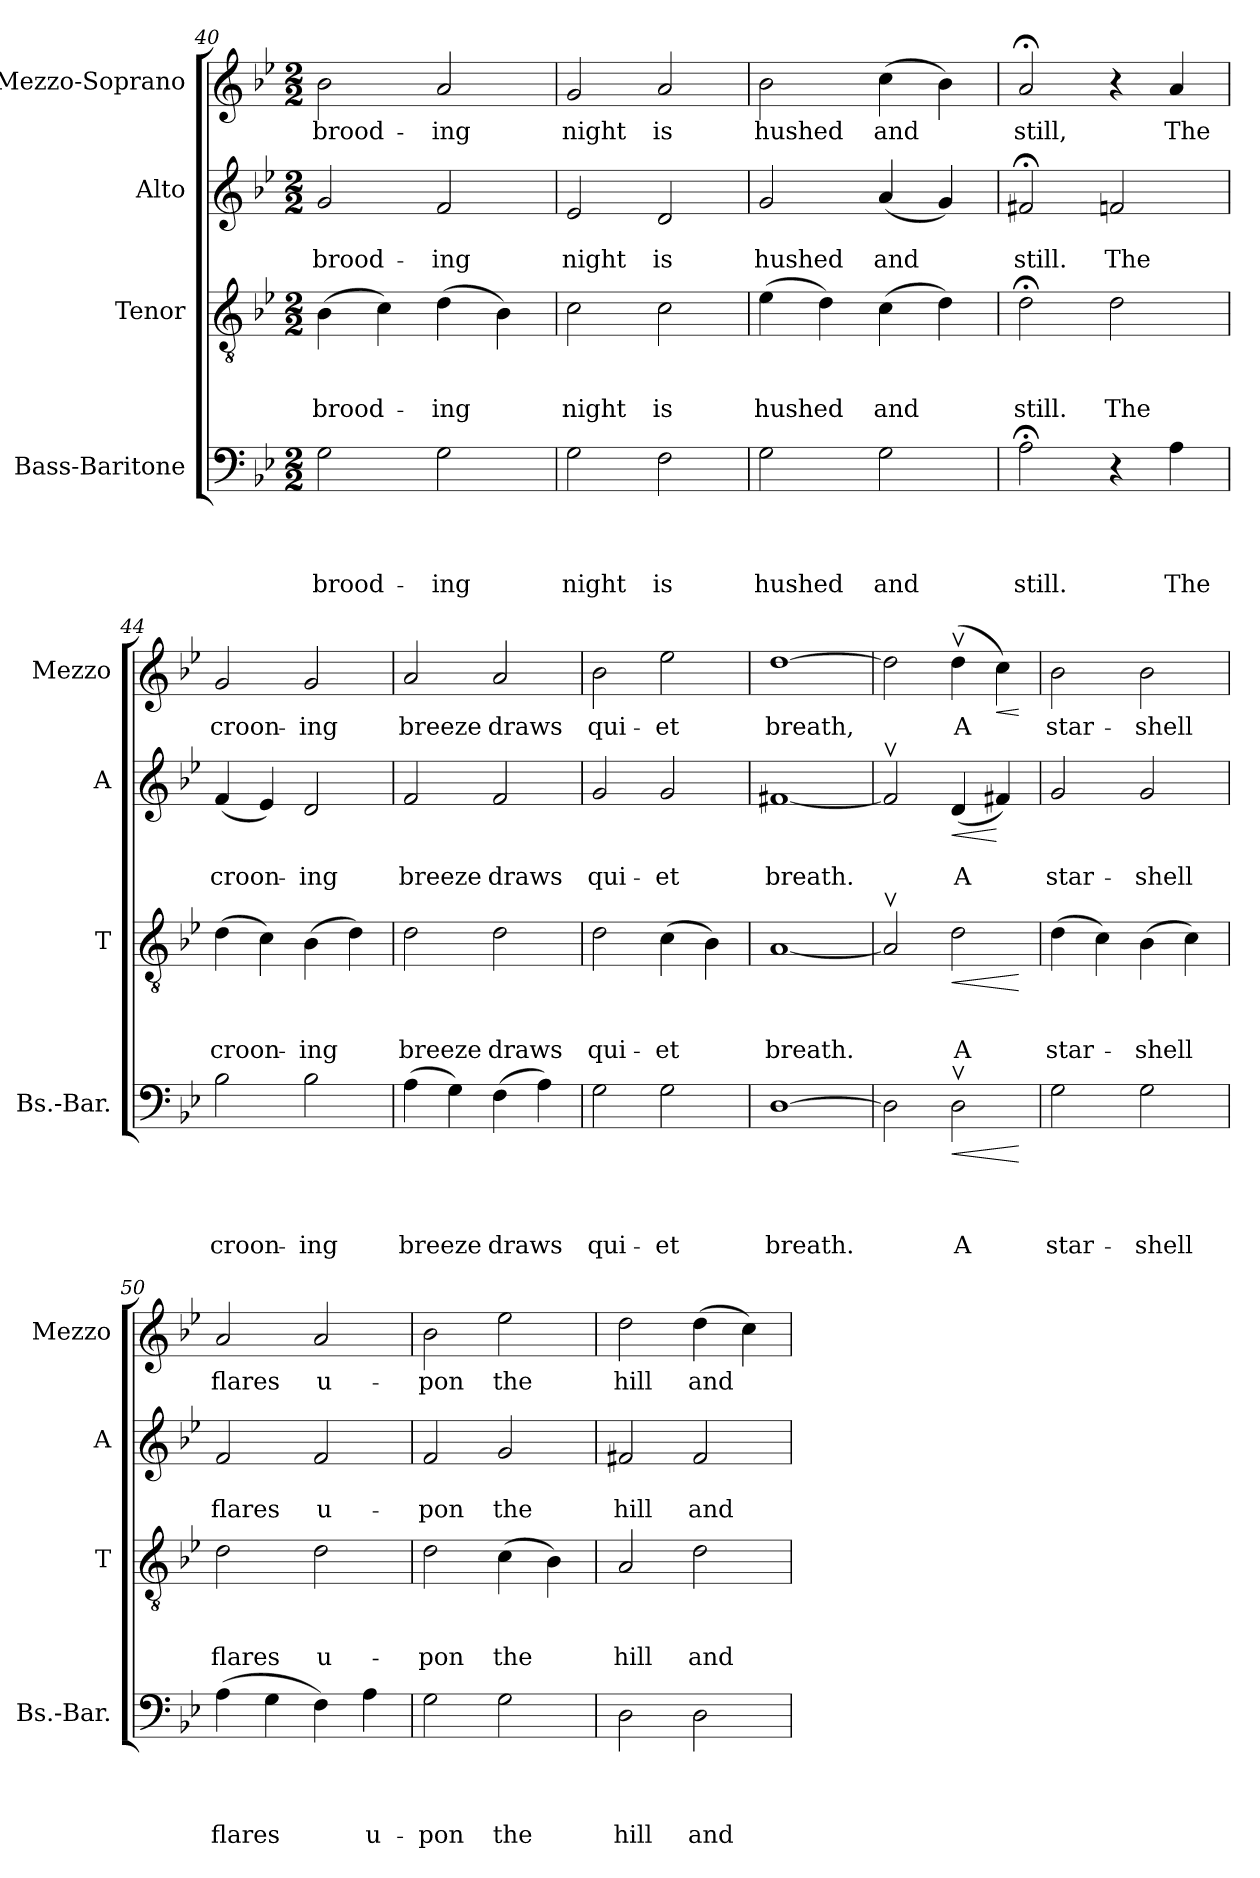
**kern	**text	**text	**text	**text	**dynam	**kern	**text	**text	**text	**dynam	**kern	**text	**text	**dynam	**kern	**text	**dynam
*part4	*part4	*part4	*part4	*part4	*part4	*part3	*part3	*part3	*part3	*part3	*part2	*part2	*part2	*part2	*part1	*part1	*part1
*staff4	*staff4	*staff4	*staff4	*staff4	*staff4	*staff3	*staff3	*staff3	*staff3	*staff3	*staff2	*staff2	*staff2	*staff2	*staff1	*staff1	*staff1
*I"Bass-Baritone	*	*	*	*	*	*I"Tenor	*	*	*	*	*I"Alto	*	*	*	*I"Mezzo-Soprano	*	*
*I'Bs.-Bar.	*	*	*	*	*	*I'T	*	*	*	*	*I'A	*	*	*	*I'Mezzo	*	*
!!LO:PB:g=z
*clefF4	*	*	*	*	*	*clefGv2	*	*	*	*	*clefG2	*	*	*	*clefG2	*	*
*k[b-e-]	*	*	*	*	*	*k[b-e-]	*	*	*	*	*k[b-e-]	*	*	*	*k[b-e-]	*	*
*B-:	*	*	*	*	*	*B-:	*	*	*	*	*B-:	*	*	*	*B-:	*	*
*M2/2	*	*	*	*	*	*M2/2	*	*	*	*	*M2/2	*	*	*	*M2/2	*	*
=40	=40	=40	=40	=40	=40	=40	=40	=40	=40	=40	=40	=40	=40	=40	=40	=40	=40
!	!	!	!	!LO:LY:b	!	!	!	!	!LO:LY:b	!	!	!	!LO:LY:b	!	!	!LO:LY:b	!
2G\	.	.	.	brood-	.	(>4B-\	.	.	brood-	.	2g/	.	brood-	.	2b-\	brood-	.
.	.	.	.	.	.	4c\)	.	.	.	.	.	.	.	.	.	.	.
!	!	!	!	!LO:LY:b	!	!	!	!	!LO:LY:b	!	!	!	!LO:LY:b	!	!	!LO:LY:b	!
2G\	.	.	.	-ing	.	(>4d\	.	.	-ing	.	2f/	.	-ing	.	2a/	-ing	.
.	.	.	.	.	.	4B-\)	.	.	.	.	.	.	.	.	.	.	.
=41	=41	=41	=41	=41	=41	=41	=41	=41	=41	=41	=41	=41	=41	=41	=41	=41	=41
!	!	!	!	!LO:LY:b	!	!	!	!	!LO:LY:b	!	!	!	!LO:LY:b	!	!	!LO:LY:b	!
2G\	.	.	.	night	.	2c\	.	.	night	.	2e-/	.	night	.	2g/	night	.
!	!	!	!	!LO:LY:b	!	!	!	!	!LO:LY:b	!	!	!	!LO:LY:b	!	!	!LO:LY:b	!
2F\	.	.	.	is	.	2c\	.	.	is	.	2d/	.	is	.	2a/	is	.
=42	=42	=42	=42	=42	=42	=42	=42	=42	=42	=42	=42	=42	=42	=42	=42	=42	=42
!	!	!	!	!LO:LY:b	!	!	!	!	!LO:LY:b	!	!	!	!LO:LY:b	!	!	!LO:LY:b	!
2G\	.	.	.	hushed	.	(>4e-\	.	.	hushed	.	2g/	.	hushed	.	2b-\	hushed	.
.	.	.	.	.	.	4d\)	.	.	.	.	.	.	.	.	.	.	.
!	!	!	!	!LO:LY:b	!	!	!	!	!LO:LY:b	!	!	!	!LO:LY:b	!	!	!LO:LY:b	!
2G\	.	.	.	and	.	(>4c\	.	.	and	.	(<4a/	.	and	.	(>4cc\	and	.
.	.	.	.	.	.	4d\)	.	.	.	.	4g/)	.	.	.	4b-\)	.	.
=43	=43	=43	=43	=43	=43	=43	=43	=43	=43	=43	=43	=43	=43	=43	=43	=43	=43
!	!	!	!	!LO:LY:b	!	!	!	!	!LO:LY:b	!	!	!	!LO:LY:b	!	!	!LO:LY:b	!
2A;<\	.	.	.	still.	.	2d;<\	.	.	still.	.	2f#X;/	.	still.	.	2a;/	still,	.
!	!	!	!	!	!	!	!	!	!LO:LY:b	!	!	!	!LO:LY:b	!	!	!	!
4r	.	.	.	.	.	2d\	.	.	The	.	2fn/	.	The	.	4r	.	.
!	!	!	!	!LO:LY:b	!	!	!	!	!	!	!	!	!	!	!	!LO:LY:b	!
4A\	.	.	.	The	.	.	.	.	.	.	.	.	.	.	4a/	The	.
=44	=44	=44	=44	=44	=44	=44	=44	=44	=44	=44	=44	=44	=44	=44	=44	=44	=44
!	!	!	!	!LO:LY:b	!	!	!	!	!LO:LY:b	!	!	!	!LO:LY:b	!	!	!LO:LY:b	!
2B-\	.	.	.	croon-	.	(>4d\	.	.	croon-	.	(<4f/	.	croon-	.	2g/	croon-	.
.	.	.	.	.	.	4c\)	.	.	.	.	4e-/)	.	.	.	.	.	.
!	!	!	!	!LO:LY:b	!	!	!	!	!LO:LY:b	!	!	!	!LO:LY:b	!	!	!LO:LY:b	!
2B-\	.	.	.	-ing	.	(>4B-\	.	.	-ing	.	2d/	.	-ing	.	2g/	-ing	.
.	.	.	.	.	.	4d\)	.	.	.	.	.	.	.	.	.	.	.
=45	=45	=45	=45	=45	=45	=45	=45	=45	=45	=45	=45	=45	=45	=45	=45	=45	=45
!	!	!	!	!LO:LY:b	!	!	!	!	!LO:LY:b	!	!	!	!LO:LY:b	!	!	!LO:LY:b	!
(>4A\	.	.	.	breeze	.	2d\	.	.	breeze	.	2f/	.	breeze	.	2a/	breeze	.
4G\)	.	.	.	.	.	.	.	.	.	.	.	.	.	.	.	.	.
!	!	!	!	!LO:LY:b	!	!	!	!	!LO:LY:b	!	!	!	!LO:LY:b	!	!	!LO:LY:b	!
(>4F\	.	.	.	draws	.	2d\	.	.	draws	.	2f/	.	draws	.	2a/	draws	.
4A\)	.	.	.	.	.	.	.	.	.	.	.	.	.	.	.	.	.
=46	=46	=46	=46	=46	=46	=46	=46	=46	=46	=46	=46	=46	=46	=46	=46	=46	=46
!	!	!	!	!LO:LY:b	!	!	!	!	!LO:LY:b	!	!	!	!LO:LY:b	!	!	!LO:LY:b	!
2G\	.	.	.	qui-	.	2d\	.	.	qui-	.	2g/	.	qui-	.	2b-\	qui-	.
!	!	!	!	!LO:LY:b	!	!	!	!	!LO:LY:b	!	!	!	!LO:LY:b	!	!	!LO:LY:b	!
2G\	.	.	.	-et	.	(>4c\	.	.	-et	.	2g/	.	-et	.	2ee-\	-et	.
.	.	.	.	.	.	4B-\)	.	.	.	.	.	.	.	.	.	.	.
!!LO:LB:g=z
=47	=47	=47	=47	=47	=47	=47	=47	=47	=47	=47	=47	=47	=47	=47	=47	=47	=47
!	!	!	!	!LO:LY:b	!	!	!	!	!LO:LY:b	!	!	!	!LO:LY:b	!	!	!LO:LY:b	!
[>1D	.	.	.	breath.	.	[<1A	.	.	breath.	.	[<1f#X	.	breath.	.	[>1dd	breath,	.
=48	=48	=48	=48	=48	=48	=48	=48	=48	=48	=48	=48	=48	=48	=48	=48	=48	=48
2D\]	.	.	.	.	.	2Av>/]	.	.	.	.	2f#v>/]	.	.	.	2dd\]	.	.
!	!	!	!	!LO:LY:b	!LO:HP:b	!	!	!	!LO:LY:b	!LO:HP:b	!	!	!LO:LY:b	!LO:HP:b	!	!LO:LY:b	!
2Dv>\	.	.	.	A	<	2d\	.	.	A	<	(<4d/	.	A	<	(>4ddv>\	A	.
!	!	!	!	!	!	!	!	!	!	!	!	!	!	!	!	!	!LO:HP:b
.	.	.	.	.	.	.	.	.	.	.	4f#X/)	.	.	[	4cc\)	.	<
.	.	.	.	.	[	.	.	.	.	[	.	.	.	.	.	.	[
=49	=49	=49	=49	=49	=49	=49	=49	=49	=49	=49	=49	=49	=49	=49	=49	=49	=49
!	!	!	!	!LO:LY:b	!	!	!	!	!LO:LY:b	!	!	!	!LO:LY:b	!	!	!LO:LY:b	!
2G\	.	.	.	star-	.	(>4d\	.	.	star-	.	2g/	.	star-	.	2b-\	star-	.
.	.	.	.	.	.	4c\)	.	.	.	.	.	.	.	.	.	.	.
!	!	!	!	!LO:LY:b	!	!	!	!	!LO:LY:b	!	!	!	!LO:LY:b	!	!	!LO:LY:b	!
2G\	.	.	.	-shell	.	(>4B-\	.	.	-shell	.	2g/	.	-shell	.	2b-\	-shell	.
.	.	.	.	.	.	4c\)	.	.	.	.	.	.	.	.	.	.	.
=50	=50	=50	=50	=50	=50	=50	=50	=50	=50	=50	=50	=50	=50	=50	=50	=50	=50
!	!	!	!	!LO:LY:b	!	!	!	!	!LO:LY:b	!	!	!	!LO:LY:b	!	!	!LO:LY:b	!
(>4A\	.	.	.	flares	.	2d\	.	.	flares	.	2f/	.	flares	.	2a/	flares	.
4G\	.	.	.	.	.	.	.	.	.	.	.	.	.	.	.	.	.
!	!	!	!	!	!	!	!	!	!LO:LY:b	!	!	!	!LO:LY:b	!	!	!LO:LY:b	!
4F\)	.	.	.	.	.	2d\	.	.	u-	.	2f/	.	u-	.	2a/	u-	.
!	!	!	!	!LO:LY:b	!	!	!	!	!	!	!	!	!	!	!	!	!
4A\	.	.	.	u-	.	.	.	.	.	.	.	.	.	.	.	.	.
=51	=51	=51	=51	=51	=51	=51	=51	=51	=51	=51	=51	=51	=51	=51	=51	=51	=51
!	!	!	!	!LO:LY:b	!	!	!	!	!LO:LY:b	!	!	!	!LO:LY:b	!	!	!LO:LY:b	!
2G\	.	.	.	-pon	.	2d\	.	.	-pon	.	2f/	.	-pon	.	2b-\	-pon	.
!	!	!	!	!LO:LY:b	!	!	!	!	!LO:LY:b	!	!	!	!LO:LY:b	!	!	!LO:LY:b	!
2G\	.	.	.	the	.	(>4c\	.	.	the	.	2g/	.	the	.	2ee-\	the	.
.	.	.	.	.	.	4B-\)	.	.	.	.	.	.	.	.	.	.	.
=52	=52	=52	=52	=52	=52	=52	=52	=52	=52	=52	=52	=52	=52	=52	=52	=52	=52
!	!	!	!	!LO:LY:b	!	!	!	!	!LO:LY:b	!	!	!	!LO:LY:b	!	!	!LO:LY:b	!
2D\	.	.	.	hill	.	2A/	.	.	hill	.	2f#X/	.	hill	.	2dd\	hill	.
!	!	!	!	!LO:LY:b	!	!	!	!	!LO:LY:b	!	!	!	!LO:LY:b	!	!	!LO:LY:b	!
2D\	.	.	.	and	.	2d\	.	.	and	.	2f#/	.	and	.	(>4dd\	and	.
.	.	.	.	.	.	.	.	.	.	.	.	.	.	.	4cc\)	.	.
=	=	=	=	=	=	=	=	=	=	=	=	=	=	=	=	=	=
*-	*-	*-	*-	*-	*-	*-	*-	*-	*-	*-	*-	*-	*-	*-	*-	*-	*-
